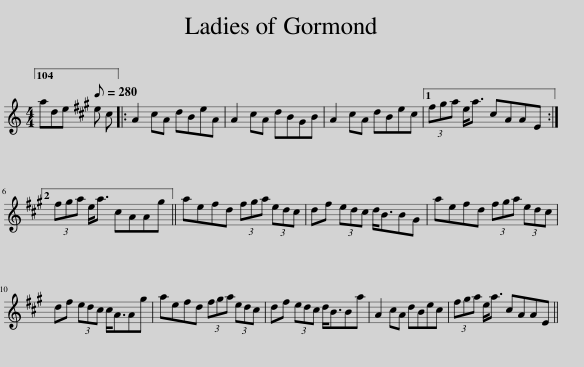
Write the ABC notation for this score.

X:1
L:1/8
M:4/4
I:linebreak $
K:C
V:1 treble
V:1
 ade[Q:1/8=280] e ^c |: A2 ^cA dBeA | A2 ^cA dB^GB | A2 ^cA dBec |1 (3^f^ga e<a ^cAAE :|2$ %5
 (3^f^ga e<a ^cAAg || ae^fd (3f^ga (3ed^c | d^f (3ed^c d<BB^G | ae^fd (3f^ga (3ed^c |$ d^f (3ed^c c<AA^g | %10
 ae^fd (3f^ga (3ed^c | d^f (3ed^c d<BBa | A2 ^cA dBec | (3^f^ga e<a ^cAAE || %14
